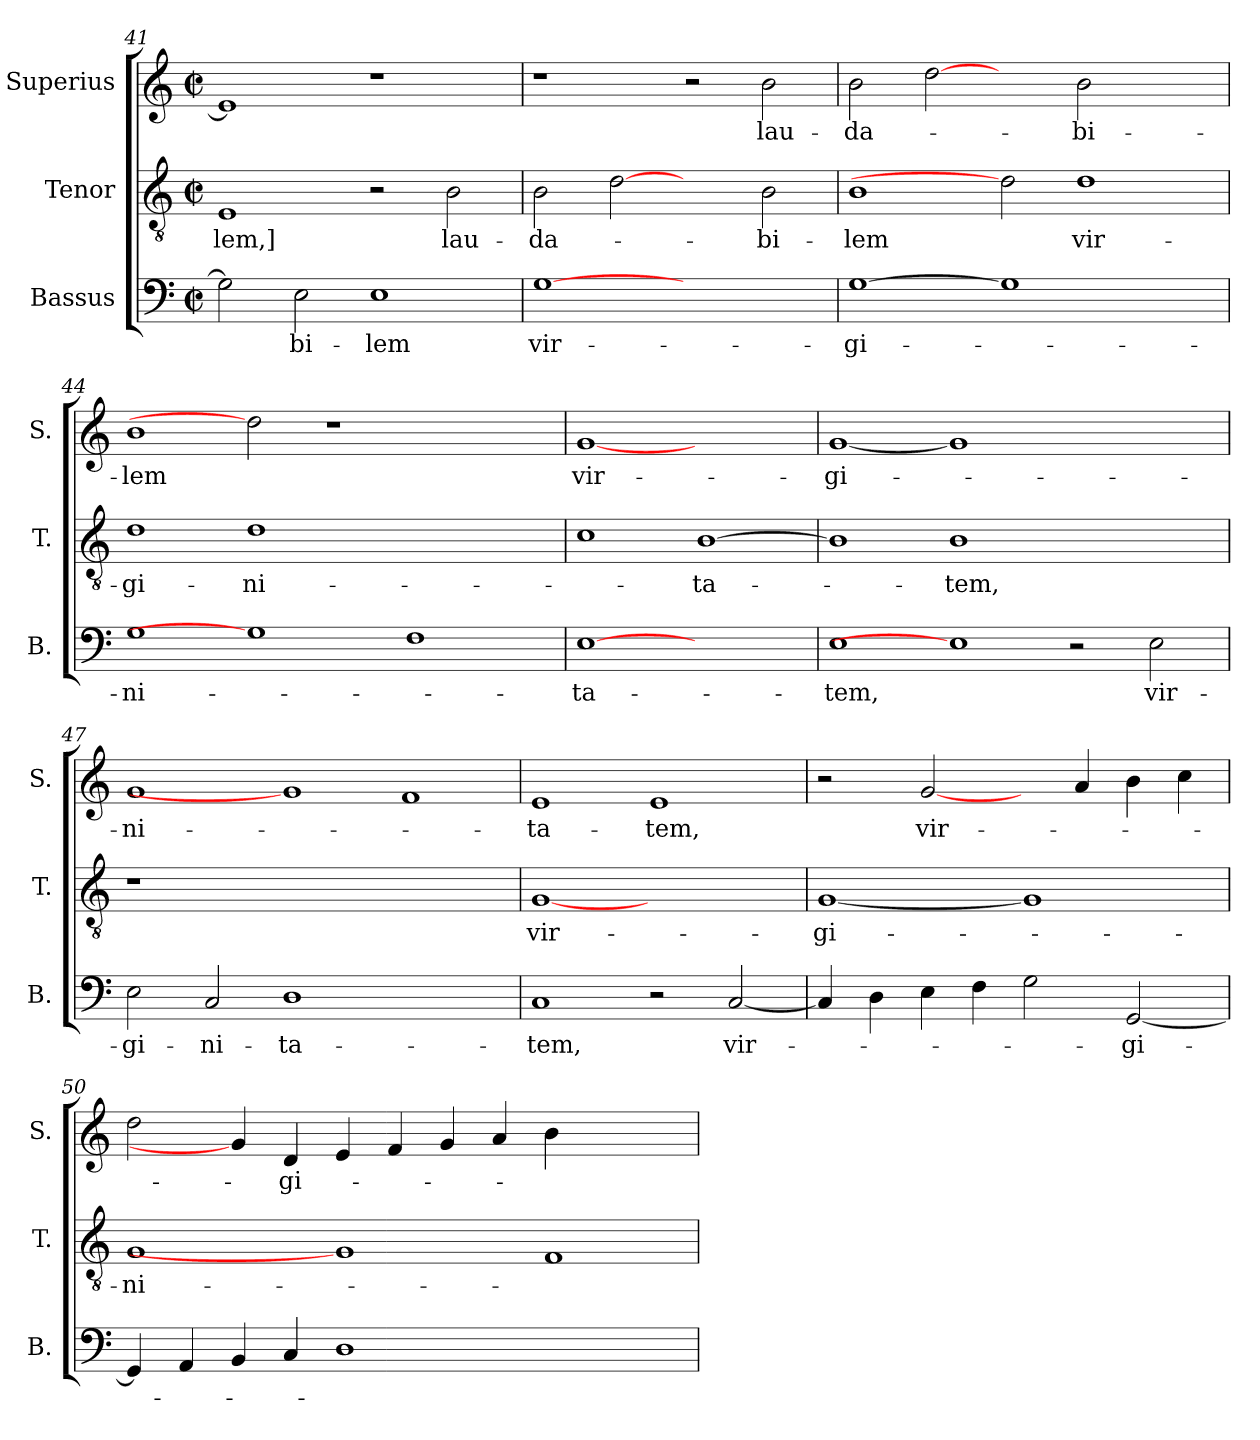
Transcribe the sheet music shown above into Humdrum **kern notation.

**kern	**text	**kern	**text	**kern	**text
*part3	*part3	*part2	*part2	*part1	*part1
*staff3	*staff3	*staff2	*staff2	*staff1	*staff1
*I"Bassus	*	*I"Tenor	*	*I"Superius	*
*I'B.	*	*I'T.	*	*I'S.	*
!!LO:LB:g=z
*clefF4	*	*clefGv2	*	*clefG2	*
*	*	*ITrd7c12	*	*	*
*k[]	*	*k[]	*	*k[]	*
*M2/2	*	*M2/2	*	*M2/2	*
*met(c|)	*	*met(c|)	*	*met(c|)	*
=41	=41	=41	=41	=41	=41
!	!	!	!LO:LY:b:color=#000000	!	!
2Gi\]	.	1EEi	-lem,]	1ei]	.
!	!LO:LY:b:color=#000000	!	!	!	!
2Ei\	-bi-	.	.	.	.
!	!LO:LY:b:color=#000000	!	!	!	!
1Ei	-lem	2r	.	1r	.
!	!	!	!LO:LY:b:color=#000000	!	!
.	.	2BBi\	lau-	.	.
=42	=42	=42	=42	=42	=42
!	!LO:LY:b:color=#000000	!	!	!	!
!	!	!	!LO:LY:b:color=#000000	!	!
[1Gi	vir-	2BBi\	-da-	1r	.
.	.	[2Di	.	.	.
1ryy	.	2ryy	.	2r	.
!	!	!	!LO:LY:b:color=#000000	!	!
!	!	!	!	!	!LO:LY:b:color=#000000
.	.	2BBi\	-bi-	2bi\	lau-
=43	=43	=43	=43	=43	=43
!	!LO:LY:b:color=#000000	!	!	!	!
!	!	!	!LO:LY:b:color=#000000	!	!
!	!	!	!	!	!LO:LY:b:color=#000000
[1Gi	-gi-	1BBi	-lem	2bi\	-da-
.	.	.	.	[2ddi	.
1Gi]	.	2Di]	.	2ryy	.
!	!	!	!LO:LY:b:color=#000000	!	!
!	!	!	!	!	!LO:LY:b:color=#000000
.	.	1Di	vir-	2bi\	-bi-
2ryy	.	.	.	2ryy	.
=44	=44	=44	=44	=44	=44
!	!LO:LY:b:color=#000000	!	!	!	!
!	!	!	!LO:LY:b:color=#000000	!	!
!	!	!	!	!	!LO:LY:b:color=#000000
1Gi	-ni-	1Di	-gi-	1bi	-lem
!	!	!	!LO:LY:b:color=#000000	!	!
1Gi]	.	1Di	-ni-	2ddi]	.
.	.	.	.	1r	.
1Fi	.	1ryy	.	.	.
.	.	.	.	2ryy	.
=45	=45	=45	=45	=45	=45
!	!LO:LY:b:color=#000000	!	!	!	!
!	!	!	!	!	!LO:LY:b:color=#000000
[1Ei	-ta-	1Ci	.	[1gi	vir-
!	!	!	!LO:LY:b:color=#000000	!	!
1ryy	.	[>1BBi	-ta-	1ryy	.
=46	=46	=46	=46	=46	=46
!	!LO:LY:b:color=#000000	!	!	!	!
!	!	!	!	!	!LO:LY:b:color=#000000
1Ei	-tem,	1BBi]	.	[1gi	-gi-
!	!	!	!LO:LY:b:color=#000000	!	!
1Ei]	.	1BBi	-tem,	1gi]	.
2r	.	1ryy	.	1ryy	.
!	!LO:LY:b:color=#000000	!	!	!	!
2Ei\	vir-	.	.	.	.
=47	=47	=47	=47	=47	=47
!	!LO:LY:b:color=#000000	!LO:N:vis=1	!	!	!
!	!	!	!	!	!LO:LY:b:color=#000000
2Ei\	-gi-	1r	.	1gi	-ni-
!	!LO:LY:b:color=#000000	!	!	!	!
2Ci/	-ni-	.	.	.	.
!	!LO:LY:b:color=#000000	!	!	!	!
1Di	-ta-	0ryy	.	1gi]	.
1ryy	.	.	.	1fi	.
=48	=48	=48	=48	=48	=48
!	!LO:LY:b:color=#000000	!	!	!	!
!	!	!	!LO:LY:b:color=#000000	!	!
!	!	!	!	!	!LO:LY:b:color=#000000
1Ci	-tem,	[1GGi	vir-	1ei	-ta-
!	!	!	!	!	!LO:LY:b:color=#000000
2r	.	1ryy	.	1ei	-tem,
!	!LO:LY:b:color=#000000	!	!	!	!
[<2Ci/	vir-	.	.	.	.
!!LO:LB:g=z
=49	=49	=49	=49	=49	=49
!	!	!	!LO:LY:b:color=#000000	!	!
4Ci/]	.	[1GGi	-gi-	2r	.
4Di\	.	.	.	.	.
!	!	!	!	!	!LO:LY:b:color=#000000
4Ei\	.	.	.	[2gi/	vir-
4Fi\	.	.	.	.	.
2Gi\	.	1GGi]	.	4ryy	.
.	.	.	.	4ai/	.
!	!LO:LY:b:color=#000000	!	!	!	!
[<2GGi/	-gi-	.	.	4bi\	.
.	.	.	.	4cci\	.
=50	=50	=50	=50	=50	=50
!	!	!	!LO:LY:b:color=#000000	!	!
4GGi/]	.	1GGi	-ni-	2ddi\	.
4AAi/	.	.	.	.	.
4BBi/	.	.	.	4gi/]	.
!	!	!	!	!	!LO:LY:b:color=#000000
4Ci/	.	.	.	4di/	-gi-
1Di	.	1GGi]	.	4ei/	.
.	.	.	.	4fi/	.
.	.	.	.	4gi/	.
.	.	.	.	4ai/	.
1ryy	.	1FFi	.	4bi\	.
.	.	.	.	2.ryy	.
=	=	=	=	=	=
*-	*-	*-	*-	*-	*-
